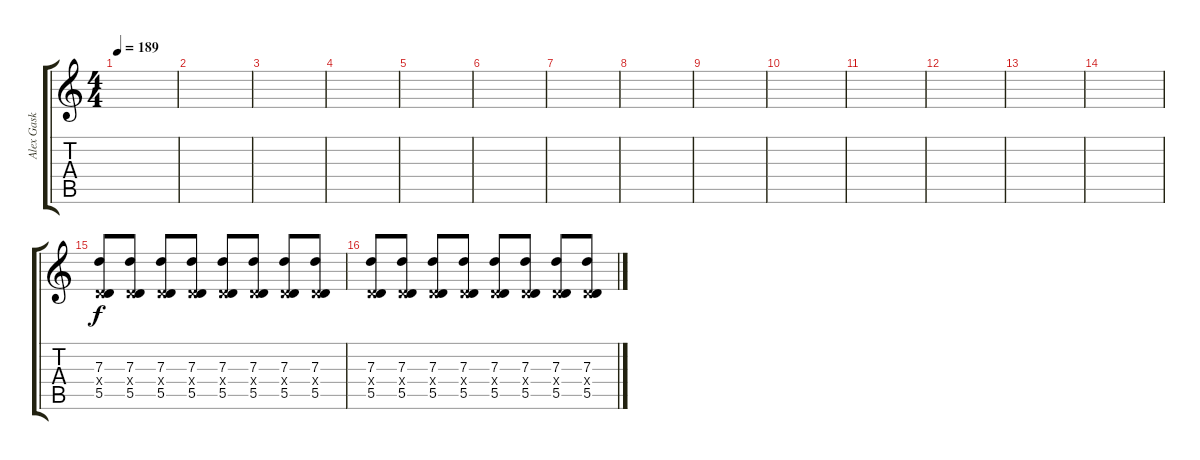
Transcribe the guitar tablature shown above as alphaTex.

\track (" Alex Gaskarth" " Alex Gask") {instrument distortionguitar}
\staff {score tabs}
\tuning (E4 B3 G3 D3 A2 D2) {hide}
\ts (4 4)
\tempo 189
\clef g2
\ks c
|
|
|
|
|
|
|
|
|
|
|
|
|
|
(7.3 0.4{x} 5.5).8 (7.3 0.4{x} 5.5).8 (7.3 0.4{x} 5.5).8 (7.3 0.4{x} 5.5).8 (7.3 0.4{x} 5.5).8 (7.3 0.4{x} 5.5).8 (7.3 0.4{x} 5.5).8 (7.3 0.4{x} 5.5).8 |
(7.3 0.4{x} 5.5).8 (7.3 0.4{x} 5.5).8 (7.3 0.4{x} 5.5).8 (7.3 0.4{x} 5.5).8 (7.3 0.4{x} 5.5).8 (7.3 0.4{x} 5.5).8 (7.3 0.4{x} 5.5).8 (7.3 0.4{x} 5.5).8
